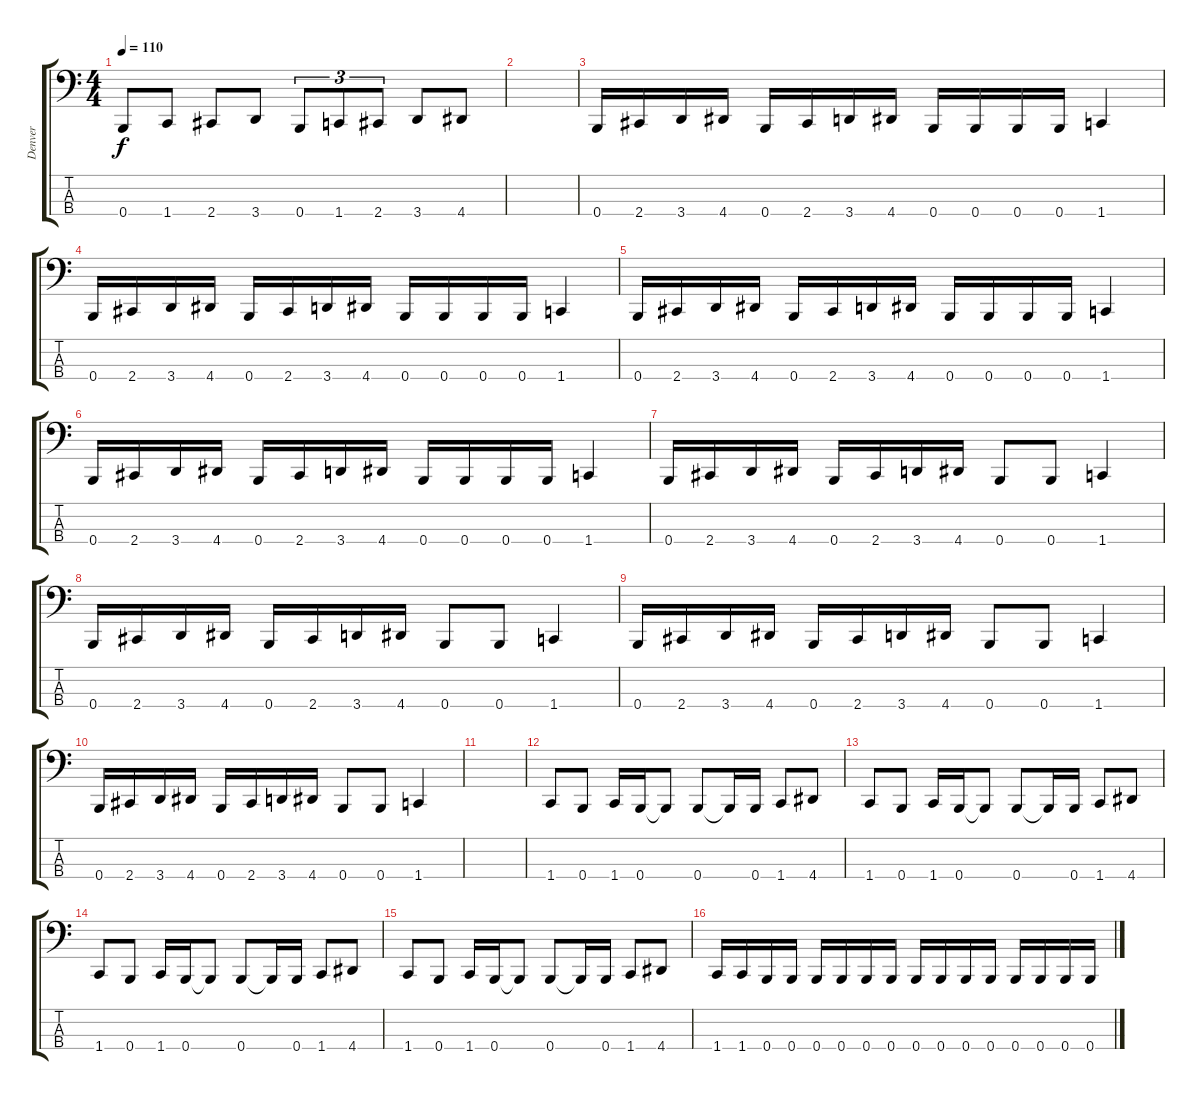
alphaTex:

\track ("Denver" "Denver") {instrument electricbasspick}
\staff {score tabs}
\tuning (E2 B1 Gb1 B0) {hide}
\ts (4 4)
\tempo 110
\clef f4
\ks c
0.4.8{dy f} 1.4.8 2.4.8 3.4.8 0.4.8{tu (3 2)} 1.4.8{tu (3 2)} 2.4.8{tu (3 2)} 3.4.8 4.4.8 |
|
0.4.16 2.4.16 3.4.16 4.4.16 0.4.16 2.4.16 3.4.16 4.4.16 0.4.16 0.4.16 0.4.16 0.4.16 1.4.4 |
0.4.16 2.4.16 3.4.16 4.4.16 0.4.16 2.4.16 3.4.16 4.4.16 0.4.16 0.4.16 0.4.16 0.4.16 1.4.4 |
0.4.16 2.4.16 3.4.16 4.4.16 0.4.16 2.4.16 3.4.16 4.4.16 0.4.16 0.4.16 0.4.16 0.4.16 1.4.4 |
0.4.16 2.4.16 3.4.16 4.4.16 0.4.16 2.4.16 3.4.16 4.4.16 0.4.16 0.4.16 0.4.16 0.4.16 1.4.4 |
0.4.16 2.4.16 3.4.16 4.4.16 0.4.16 2.4.16 3.4.16 4.4.16 0.4.8 0.4.8 1.4.4 |
0.4.16 2.4.16 3.4.16 4.4.16 0.4.16 2.4.16 3.4.16 4.4.16 0.4.8 0.4.8 1.4.4 |
0.4.16 2.4.16 3.4.16 4.4.16 0.4.16 2.4.16 3.4.16 4.4.16 0.4.8 0.4.8 1.4.4 |
0.4.16 2.4.16 3.4.16 4.4.16 0.4.16 2.4.16 3.4.16 4.4.16 0.4.8 0.4.8 1.4.4 |
|
1.4.8 0.4.8 1.4.16 0.4.16 0.4{t}.8 0.4.8 0.4{t}.16 0.4.16 1.4.8 4.4.8 |
1.4.8 0.4.8 1.4.16 0.4.16 0.4{t}.8 0.4.8 0.4{t}.16 0.4.16 1.4.8 4.4.8 |
1.4.8 0.4.8 1.4.16 0.4.16 0.4{t}.8 0.4.8 0.4{t}.16 0.4.16 1.4.8 4.4.8 |
1.4.8 0.4.8 1.4.16 0.4.16 0.4{t}.8 0.4.8 0.4{t}.16 0.4.16 1.4.8 4.4.8 |
1.4.16 1.4.16 0.4.16 0.4.16 0.4.16 0.4.16 0.4.16 0.4.16 0.4.16 0.4.16 0.4.16 0.4.16 0.4.16 0.4.16 0.4.16 0.4.16
